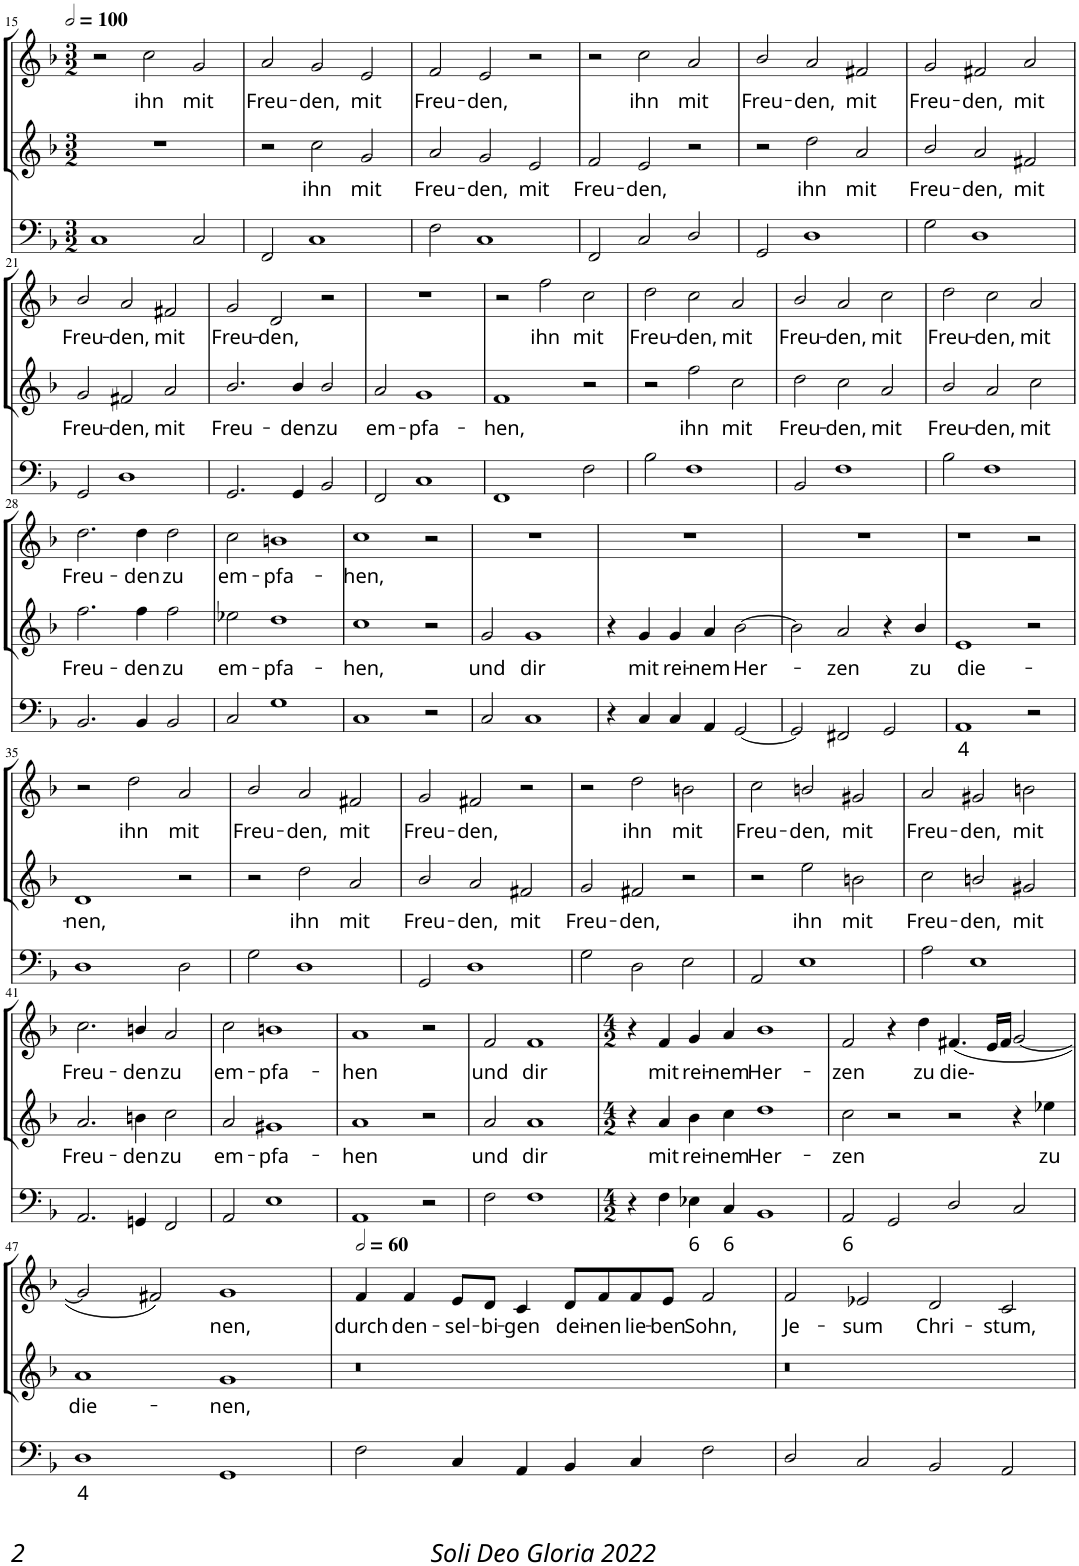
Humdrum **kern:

**kern	**text	**kern	**text	**kern	**text
*part3	*part3	*part2	*part2	*part1	*part1
*staff3	*staff3	*staff2	*staff2	*staff1	*staff1
*I"Continuo	*	*I"Soprano II	*	*I"Soprano I	*
!!LO:PB:g=z
*clefF4	*	*clefG2	*	*clefG2	*
*k[b-]	*	*k[b-]	*	*k[b-]	*
*F:	*	*F:	*	*F:	*
*M3/2	*	*M3/2	*	*M3/2	*
*MM200	*	*MM200	*	*MM200	*
=15	=15	=15	=15	=15	=15
1C	.	1.r	.	2r	.
!	!	!	!	!	!LO:LY:b
.	.	.	.	2cc\	ihn
!	!	!	!	!	!LO:LY:b
2C/	.	.	.	2g/	mit
=16	=16	=16	=16	=16	=16
!	!	!	!	!	!LO:LY:b
2FF/	.	2r	.	2a/	Freu-
!	!	!	!LO:LY:b	!	!LO:LY:b
1C	.	2cc\	ihn	2g/	-den,
!	!	!	!LO:LY:b	!	!LO:LY:b
.	.	2g/	mit	2e/	mit
=17	=17	=17	=17	=17	=17
!	!	!	!LO:LY:b	!	!LO:LY:b
2F\	.	2a/	Freu-	2f/	Freu-
!	!	!	!LO:LY:b	!	!LO:LY:b
1C	.	2g/	-den,	2e/	-den,
!	!	!	!LO:LY:b	!	!
.	.	2e/	mit	2r	.
=18	=18	=18	=18	=18	=18
!	!	!	!LO:LY:b	!	!
2FF/	.	2f/	Freu-	2r	.
!	!	!	!LO:LY:b	!	!LO:LY:b
2C/	.	2e/	-den,	2cc\	ihn
!	!	!	!	!	!LO:LY:b
2D/	.	2r	.	2a/	mit
=19	=19	=19	=19	=19	=19
!	!	!	!	!	!LO:LY:b
2GG/	.	2r	.	2b-/	Freu-
!	!	!	!LO:LY:b	!	!LO:LY:b
1D	.	2dd\	ihn	2a/	-den,
!	!	!	!LO:LY:b	!	!LO:LY:b
.	.	2a/	mit	2f#X/	mit
=20	=20	=20	=20	=20	=20
!	!	!	!LO:LY:b	!	!LO:LY:b
2G\	.	2b-/	Freu-	2g/	Freu-
!	!	!	!LO:LY:b	!	!LO:LY:b
1D	.	2a/	-den,	2f#X/	-den,
!	!	!	!LO:LY:b	!	!LO:LY:b
.	.	2f#X/	mit	2a/	mit
!!LO:LB:g=z
=21	=21	=21	=21	=21	=21
!	!	!	!LO:LY:b	!	!LO:LY:b
2GG/	.	2g/	Freu-	2b-/	Freu-
!	!	!	!LO:LY:b	!	!LO:LY:b
1D	.	2f#X/	-den,	2a/	-den,
!	!	!	!LO:LY:b	!	!LO:LY:b
.	.	2a/	mit	2f#X/	mit
=22	=22	=22	=22	=22	=22
!	!	!	!LO:LY:b	!	!LO:LY:b
2.GG/	.	2.b-/	Freu-	2g/	Freu-
!	!	!	!	!	!LO:LY:b
.	.	.	.	2d/	-den,
!	!	!	!LO:LY:b	!	!
4GG/	.	4b-/	-den	.	.
!	!	!	!LO:LY:b	!	!
2BB-/	.	2b-/	zu	2r	.
=23	=23	=23	=23	=23	=23
!	!	!	!LO:LY:b	!	!
2FF/	.	2a/	em-	1.r	.
!	!	!	!LO:LY:b	!	!
1C	.	1g	-pfa-	.	.
=24	=24	=24	=24	=24	=24
!	!	!	!LO:LY:b	!	!
1FF	.	1f	-hen,	2r	.
!	!	!	!	!	!LO:LY:b
.	.	.	.	2ff\	ihn
!	!	!	!	!	!LO:LY:b
2F\	.	2r	.	2cc\	mit
=25	=25	=25	=25	=25	=25
!	!	!	!	!	!LO:LY:b
2B-\	.	2r	.	2dd\	Freu-
!	!	!	!LO:LY:b	!	!LO:LY:b
1F	.	2ff\	ihn	2cc\	-den,
!	!	!	!LO:LY:b	!	!LO:LY:b
.	.	2cc\	mit	2a/	mit
=26	=26	=26	=26	=26	=26
!	!	!	!LO:LY:b	!	!LO:LY:b
2BB-/	.	2dd\	Freu-	2b-/	Freu-
!	!	!	!LO:LY:b	!	!LO:LY:b
1F	.	2cc\	-den,	2a/	-den,
!	!	!	!LO:LY:b	!	!LO:LY:b
.	.	2a/	mit	2cc\	mit
=27	=27	=27	=27	=27	=27
!	!	!	!LO:LY:b	!	!LO:LY:b
2B-\	.	2b-/	Freu-	2dd\	Freu-
!	!	!	!LO:LY:b	!	!LO:LY:b
1F	.	2a/	-den,	2cc\	-den,
!	!	!	!LO:LY:b	!	!LO:LY:b
.	.	2cc\	mit	2a/	mit
!!LO:LB:g=z
=28	=28	=28	=28	=28	=28
!	!	!	!LO:LY:b	!	!LO:LY:b
2.BB-/	.	2.ff\	Freu-	2.dd\	Freu-
!	!	!	!LO:LY:b	!	!LO:LY:b
4BB-/	.	4ff\	-den	4dd\	-den
!	!	!	!LO:LY:b	!	!LO:LY:b
2BB-/	.	2ff\	zu	2dd\	zu
=29	=29	=29	=29	=29	=29
!	!	!	!LO:LY:b	!	!LO:LY:b
2C/	.	2ee-X\	em-	2cc\	em-
!	!	!	!LO:LY:b	!	!LO:LY:b
1G	.	1dd	-pfa-	1bn	-pfa-
=30	=30	=30	=30	=30	=30
!	!	!	!LO:LY:b	!	!LO:LY:b
1C	.	1cc	-hen,	1cc	-hen,
2r	.	2r	.	2r	.
=31	=31	=31	=31	=31	=31
!	!	!	!LO:LY:b	!	!
2C/	.	2g/	und	1.r	.
!	!	!	!LO:LY:b	!	!
1C	.	1g	dir	.	.
=32	=32	=32	=32	=32	=32
4r	.	4r	.	1.r	.
!	!	!	!LO:LY:b	!	!
4C/	.	4g/	mit	.	.
!	!	!	!LO:LY:b	!	!
4C/	.	4g/	rei-	.	.
!	!	!	!LO:LY:b	!	!
4AA/	.	4a/	-nem	.	.
!	!	!	!LO:LY:b	!	!
[2GG/	.	[2b-\	Her-	.	.
=33	=33	=33	=33	=33	=33
2GG/]	.	2b-\]	.	1.r	.
!	!	!	!LO:LY:b	!	!
2FF#X/	.	2a/	-zen	.	.
2GG/	.	4r	.	.	.
!	!	!	!LO:LY:b	!	!
.	.	4b-/	zu	.	.
=34	=34	=34	=34	=34	=34
!	!LO:LY:b	!	!LO:LY:b	!	!
1AA	4	1e	die-	1r	.
2r	.	2r	.	2r	.
!!LO:LB:g=z
=35	=35	=35	=35	=35	=35
!	!	!	!LO:LY:b	!	!
1D	.	1d	-nen,	2r	.
!	!	!	!	!	!LO:LY:b
.	.	.	.	2dd\	ihn
!	!	!	!	!	!LO:LY:b
2D\	.	2r	.	2a/	mit
=36	=36	=36	=36	=36	=36
!	!	!	!	!	!LO:LY:b
2G\	.	2r	.	2b-/	Freu-
!	!	!	!LO:LY:b	!	!LO:LY:b
1D	.	2dd\	ihn	2a/	-den,
!	!	!	!LO:LY:b	!	!LO:LY:b
.	.	2a/	mit	2f#X/	mit
=37	=37	=37	=37	=37	=37
!	!	!	!LO:LY:b	!	!LO:LY:b
2GG/	.	2b-/	Freu-	2g/	Freu-
!	!	!	!LO:LY:b	!	!LO:LY:b
1D	.	2a/	-den,	2f#X/	-den,
!	!	!	!LO:LY:b	!	!
.	.	2f#X/	mit	2r	.
=38	=38	=38	=38	=38	=38
!	!	!	!LO:LY:b	!	!
2G\	.	2g/	Freu-	2r	.
!	!	!	!LO:LY:b	!	!LO:LY:b
2D\	.	2f#X/	-den,	2dd\	ihn
!	!	!	!	!	!LO:LY:b
2E\	.	2r	.	2bn\	mit
=39	=39	=39	=39	=39	=39
!	!	!	!	!	!LO:LY:b
2AA/	.	2r	.	2cc\	Freu-
!	!	!	!LO:LY:b	!	!LO:LY:b
1E	.	2ee\	ihn	2bn/	-den,
!	!	!	!LO:LY:b	!	!LO:LY:b
.	.	2bn\	mit	2g#X/	mit
=40	=40	=40	=40	=40	=40
!	!	!	!LO:LY:b	!	!LO:LY:b
2A\	.	2cc\	Freu-	2a/	Freu-
!	!	!	!LO:LY:b	!	!LO:LY:b
1E	.	2bn/	-den,	2g#X/	-den,
!	!	!	!LO:LY:b	!	!LO:LY:b
.	.	2g#X/	mit	2bn\	mit
!!LO:LB:g=z
=41	=41	=41	=41	=41	=41
!	!	!	!LO:LY:b	!	!LO:LY:b
2.AA/	.	2.a/	Freu-	2.cc\	Freu-
!	!	!	!LO:LY:b	!	!LO:LY:b
4GGn/	.	4bn\	-den	4bn/	-den
!	!	!	!LO:LY:b	!	!LO:LY:b
2FF/	.	2cc\	zu	2a/	zu
=42	=42	=42	=42	=42	=42
!	!	!	!LO:LY:b	!	!LO:LY:b
2AA/	.	2a/	em-	2cc\	em-
!	!	!	!LO:LY:b	!	!LO:LY:b
1E	.	1g#X	-pfa-	1bn	-pfa-
=43	=43	=43	=43	=43	=43
!	!	!	!LO:LY:b	!	!LO:LY:b
1AA	.	1a	-hen	1a	-hen
2r	.	2r	.	2r	.
=44	=44	=44	=44	=44	=44
!	!	!	!LO:LY:b	!	!LO:LY:b
2F\	.	2a/	und	2f/	und
!	!	!	!LO:LY:b	!	!LO:LY:b
1F	.	1a	dir	1f	dir
=45	=45	=45	=45	=45	=45
*M4/2	*	*M4/2	*	*M4/2	*
4r	.	4r	.	4r	.
!	!	!	!LO:LY:b	!	!LO:LY:b
4F\	.	4a/	mit	4f/	mit
!	!LO:LY:b	!	!LO:LY:b	!	!LO:LY:b
4E-X\	6	4b-\	rei-	4g/	rei-
!	!LO:LY:b	!	!LO:LY:b	!	!LO:LY:b
4C/	6	4cc\	-nem	4a/	-nem
!	!	!	!LO:LY:b	!	!LO:LY:b
1BB-	.	1dd	Her-	1b-	Her-
=46	=46	=46	=46	=46	=46
!	!LO:LY:b	!	!LO:LY:b	!	!LO:LY:b
2AA/	6	2cc\	-zen	2f/	-zen
2GG/	.	2r	.	4r	.
!	!	!	!	!	!LO:LY:b
.	.	.	.	4dd\	zu
!	!	!	!	!	!LO:LY:b
2D/	.	2r	.	(<4.f#X/	die-
.	.	.	.	16e/LL	.
.	.	.	.	16f#/JJ	.
2C/	.	4r	.	[2g/	.
!	!	!	!LO:LY:b	!	!
.	.	4ee-X\	zu	.	.
!!LO:LB:g=z
=47	=47	=47	=47	=47	=47
!	!LO:LY:b	!	!LO:LY:b	!	!
1D	4	1a	die-	2g/]	.
.	.	.	.	2f#X/)	.
!	!	!	!LO:LY:b	!	!LO:LY:b
1GG	.	1g	-nen,	1g	nen,
=48	=48	=48	=48	=48	=48
*	*	*	*	*MM120	*
!	!	!	!	!	!LO:LY:b
2F\	.	0r	.	4f/	durch
!	!	!	!	!	!LO:LY:b
.	.	.	.	4f/	den-
!	!	!	!	!	!LO:LY:b
4C/	.	.	.	8e/L	-sel-
!	!	!	!	!	!LO:LY:b
.	.	.	.	8d/J	-bi-
!	!	!	!	!	!LO:LY:b
4AA/	.	.	.	4c/	-gen
!	!	!	!	!	!LO:LY:b
4BB-/	.	.	.	8d/L	dei-
!	!	!	!	!	!LO:LY:b
.	.	.	.	8f/	-nen
!	!	!	!	!	!LO:LY:b
4C/	.	.	.	8f/	lie-
!	!	!	!	!	!LO:LY:b
.	.	.	.	8e/J	-ben
!	!	!	!	!	!LO:LY:b
2F\	.	.	.	2f/	Sohn,
=49	=49	=49	=49	=49	=49
!	!	!	!	!	!LO:LY:b
2D/	.	0r	.	2f/	Je-
!	!	!	!	!	!LO:LY:b
2C/	.	.	.	2e-X/	-sum
!	!	!	!	!	!LO:LY:b
2BB-/	.	.	.	2d/	Chri-
!	!	!	!	!	!LO:LY:b
2AA/	.	.	.	2c/	-stum,
=	=	=	=	=	=
*-	*-	*-	*-	*-	*-
